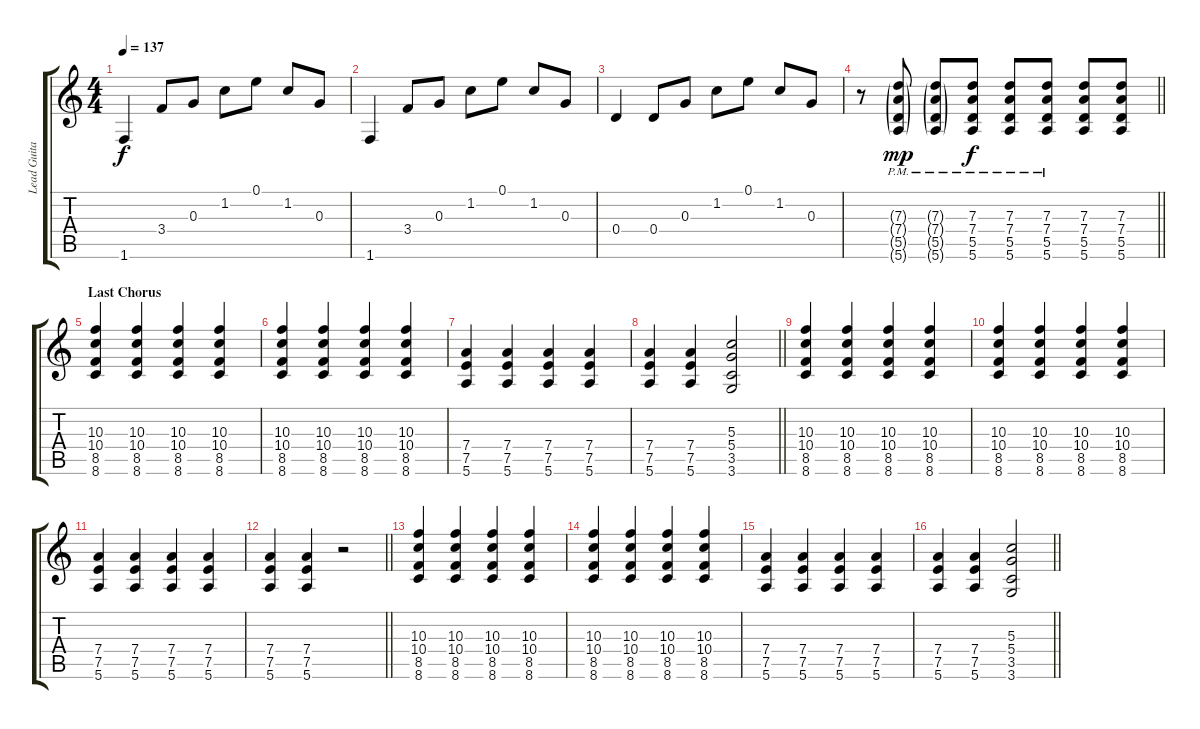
\track ("Lead Guitar" "Lead Guita") {instrument acousticguitarsteel}
\staff {score tabs}
\tuning (E4 B3 G3 D3 A2 E2) {hide}
\ts (4 4)
\tempo 137
\clef g2
\ks c
1.6.4{dy f} 3.4.8 0.3.8 1.2.8 0.1.8 1.2.8 0.3.8 |
1.6.4 3.4.8 0.3.8 1.2.8 0.1.8 1.2.8 0.3.8 |
0.4.4 0.4.8 0.3.8 1.2.8 0.1.8 1.2.8 0.3.8 |
\barLineRight lightlight
r.8{instrument distortionguitar} (7.3{g pm} 7.4{g pm} 5.5{g pm} 5.6{g pm}).8{dy mp} (7.3{g pm} 7.4{g pm} 5.5{g pm} 5.6{g pm}).8 (7.3{pm} 7.4{pm} 5.5{pm} 5.6{pm}).8{dy f} (7.3{pm} 7.4{pm} 5.5{pm} 5.6{pm}).8 (7.3{pm} 7.4{pm} 5.5{pm} 5.6{pm}).8 (7.3 7.4 5.5 5.6).8 (7.3 7.4 5.5 5.6).8 |
\section ("" "Last Chorus")
(10.3 10.4 8.5 8.6).4 (10.3 10.4 8.5 8.6).4 (10.3 10.4 8.5 8.6).4 (10.3 10.4 8.5 8.6).4 |
(10.3 10.4 8.5 8.6).4 (10.3 10.4 8.5 8.6).4 (10.3 10.4 8.5 8.6).4 (10.3 10.4 8.5 8.6).4 |
(7.4 7.5 5.6).4 (7.4 7.5 5.6).4 (7.4 7.5 5.6).4 (7.4 7.5 5.6).4 |
\barLineRight lightlight
(7.4 7.5 5.6).4 (7.4 7.5 5.6).4 (5.3 5.4 3.5 3.6).2 |
(10.3 10.4 8.5 8.6).4 (10.3 10.4 8.5 8.6).4 (10.3 10.4 8.5 8.6).4 (10.3 10.4 8.5 8.6).4 |
(10.3 10.4 8.5 8.6).4 (10.3 10.4 8.5 8.6).4 (10.3 10.4 8.5 8.6).4 (10.3 10.4 8.5 8.6).4 |
(7.4 7.5 5.6).4 (7.4 7.5 5.6).4 (7.4 7.5 5.6).4 (7.4 7.5 5.6).4 |
\barLineRight lightlight
(7.4 7.5 5.6).4 (7.4 7.5 5.6).4 r.2 |
(10.3 10.4 8.5 8.6).4 (10.3 10.4 8.5 8.6).4 (10.3 10.4 8.5 8.6).4 (10.3 10.4 8.5 8.6).4 |
(10.3 10.4 8.5 8.6).4 (10.3 10.4 8.5 8.6).4 (10.3 10.4 8.5 8.6).4 (10.3 10.4 8.5 8.6).4 |
(7.4 7.5 5.6).4 (7.4 7.5 5.6).4 (7.4 7.5 5.6).4 (7.4 7.5 5.6).4 |
\barLineRight lightlight
(7.4 7.5 5.6).4 (7.4 7.5 5.6).4 (5.3 5.4 3.5 3.6).2
